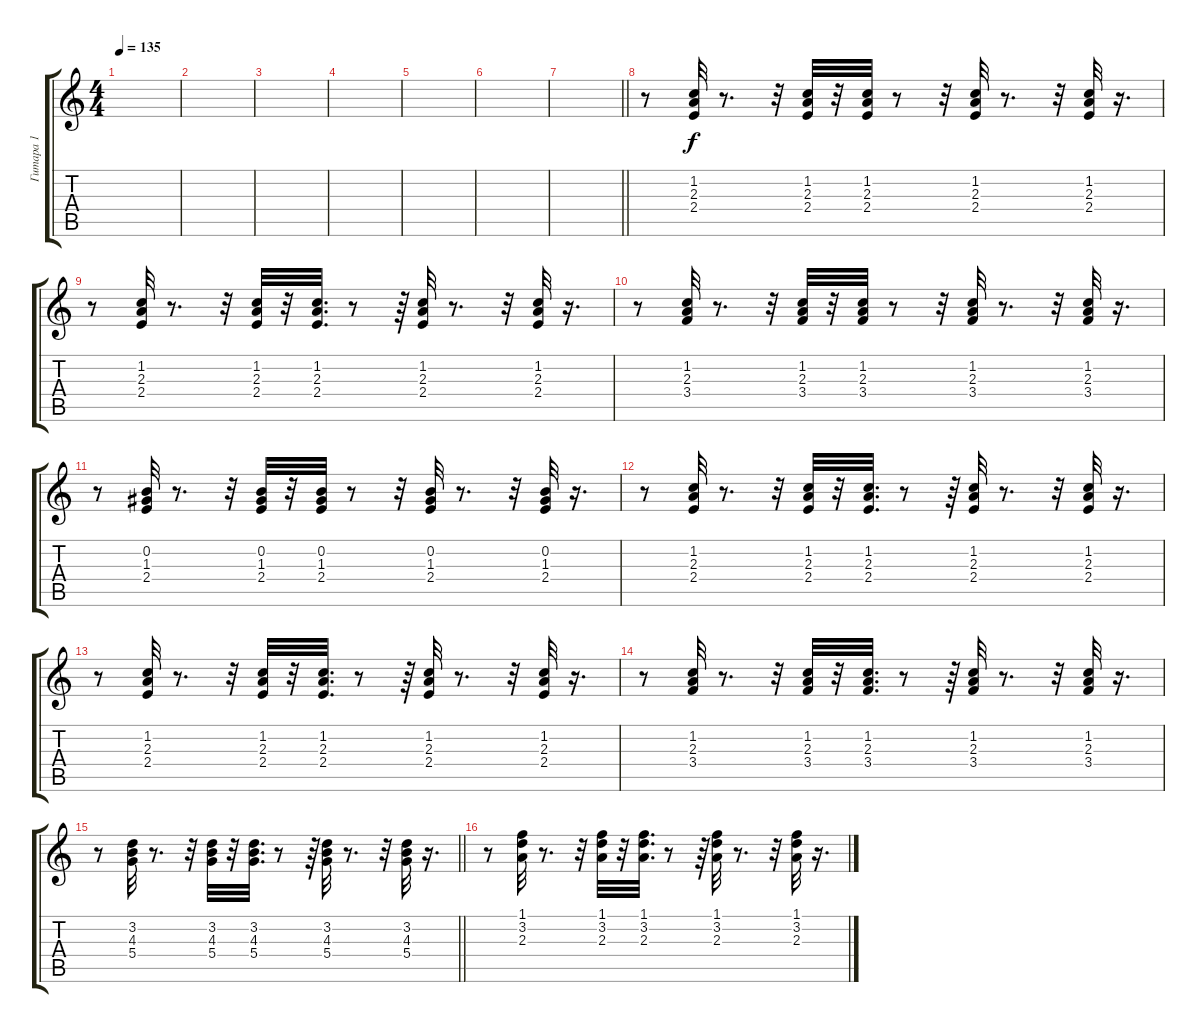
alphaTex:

\track ("Гитара 1" "Гитара 1") {instrument electricguitarjazz}
\staff {score tabs}
\tuning (E4 B3 G3 D3 A2 E2) {hide}
\ts (4 4)
\tempo 135
\clef g2
\ks c
|
|
|
|
|
|
\barLineRight lightlight
|
r.8 (1.2 2.3 2.4).32 r.8{d} r.32 (1.2 2.3 2.4).32 r.32 (1.2 2.3 2.4).32 r.8 r.32 (1.2 2.3 2.4).32 r.8{d} r.32 (1.2 2.3 2.4).32 r.16{d} |
r.8 (1.2 2.3 2.4).32 r.8{d} r.32 (1.2 2.3 2.4).32 r.32 (1.2 2.3 2.4).32{d} r.8 r.64 (1.2 2.3 2.4).32 r.8{d} r.32 (1.2 2.3 2.4).32 r.16{d} |
r.8 (1.2 2.3 3.4).32 r.8{d} r.32 (1.2 2.3 3.4).32 r.32 (1.2 2.3 3.4).32 r.8 r.32 (1.2 2.3 3.4).32 r.8{d} r.32 (1.2 2.3 3.4).32 r.16{d} |
r.8 (0.2 1.3 2.4).32 r.8{d} r.32 (0.2 1.3 2.4).32 r.32 (0.2 1.3 2.4).32 r.8 r.32 (0.2 1.3 2.4).32 r.8{d} r.32 (0.2 1.3 2.4).32 r.16{d} |
r.8 (1.2 2.3 2.4).32 r.8{d} r.32 (1.2 2.3 2.4).32 r.32 (1.2 2.3 2.4).32{d} r.8 r.64 (1.2 2.3 2.4).32 r.8{d} r.32 (1.2 2.3 2.4).32 r.16{d} |
r.8 (1.2 2.3 2.4).32 r.8{d} r.32 (1.2 2.3 2.4).32 r.32 (1.2 2.3 2.4).32{d} r.8 r.64 (1.2 2.3 2.4).32 r.8{d} r.32 (1.2 2.3 2.4).32 r.16{d} |
r.8 (1.2 2.3 3.4).32 r.8{d} r.32 (1.2 2.3 3.4).32 r.32 (1.2 2.3 3.4).32{d} r.8 r.64 (1.2 2.3 3.4).32 r.8{d} r.32 (1.2 2.3 3.4).32 r.16{d} |
\barLineRight lightlight
r.8 (3.2 4.3 5.4).32 r.8{d} r.32 (3.2 4.3 5.4).32 r.32 (3.2 4.3 5.4).32{d} r.8 r.64 (3.2 4.3 5.4).32 r.8{d} r.32 (3.2 4.3 5.4).32 r.16{d} |
r.8 (1.1 3.2 2.3).32 r.8{d} r.32 (1.1 3.2 2.3).32 r.32 (1.1 3.2 2.3).32{d} r.8 r.64 (1.1 3.2 2.3).32 r.8{d} r.32 (1.1 3.2 2.3).32 r.16{d}
